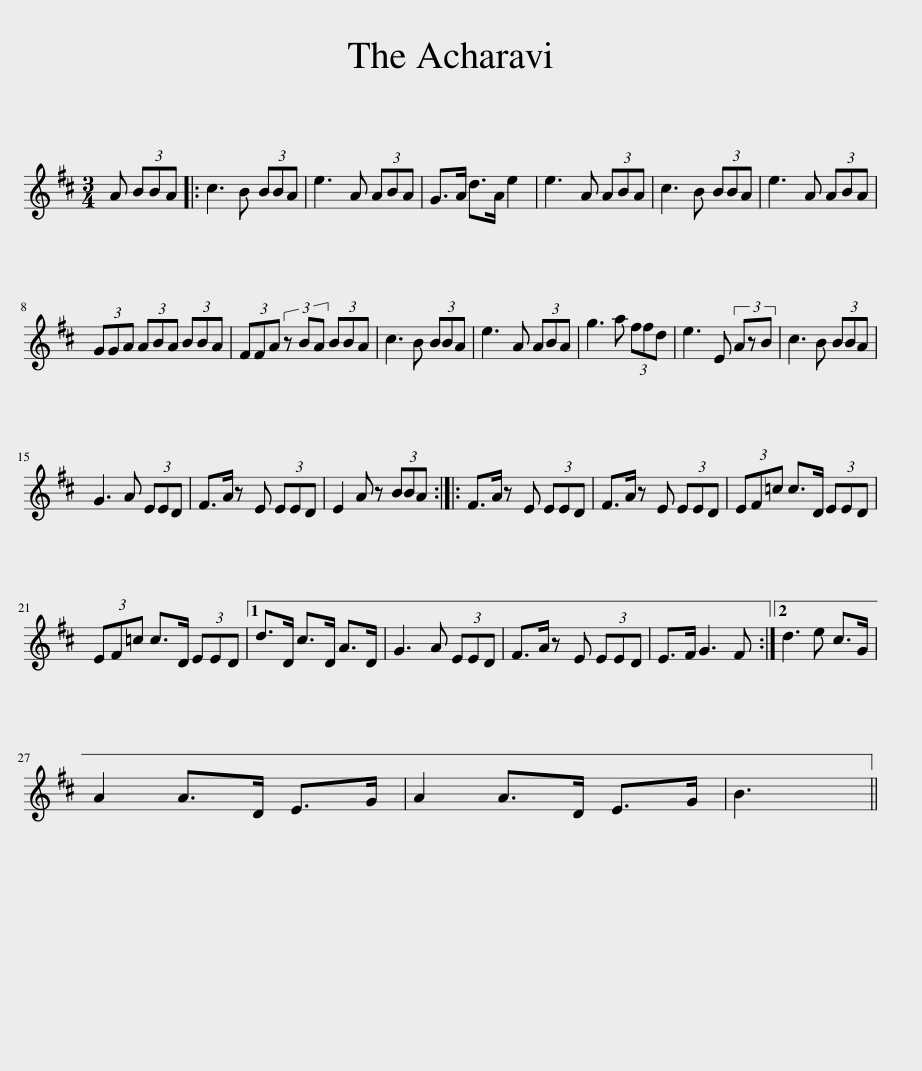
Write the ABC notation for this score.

X:1
L:1/8
M:3/4
I:linebreak $
K:D
V:1 treble
V:1
 A (3BBA |: c3 B (3BBA | e3 A (3ABA | G>A d>A e2 | e3 A (3ABA | %5
 c3 B (3BBA | e3 A (3ABA |$ (3GGA (3ABA (3BBA | (3FFA (3z BA (3BBA | c3 B (3BBA | %10
 e3 A (3ABA | g3 a (3ffd | e3 E (3AzB | c3 B (3BBA |$ G3 A (3EED | %15
 F>A z E (3EED | E2 A z (3BBA :: F>A z E (3EED | F>A z E (3EED | (3EF=c c>D (3EED |$ %20
 (3EF=c c>D (3EED |1 d>D c>D A>D | G3 A (3EED | F>A z E (3EED | E>F G3 F :|2 %25
 d3 e c>G |$ A2 A>D E>G | A2 A>D E>G | B3 || %29
